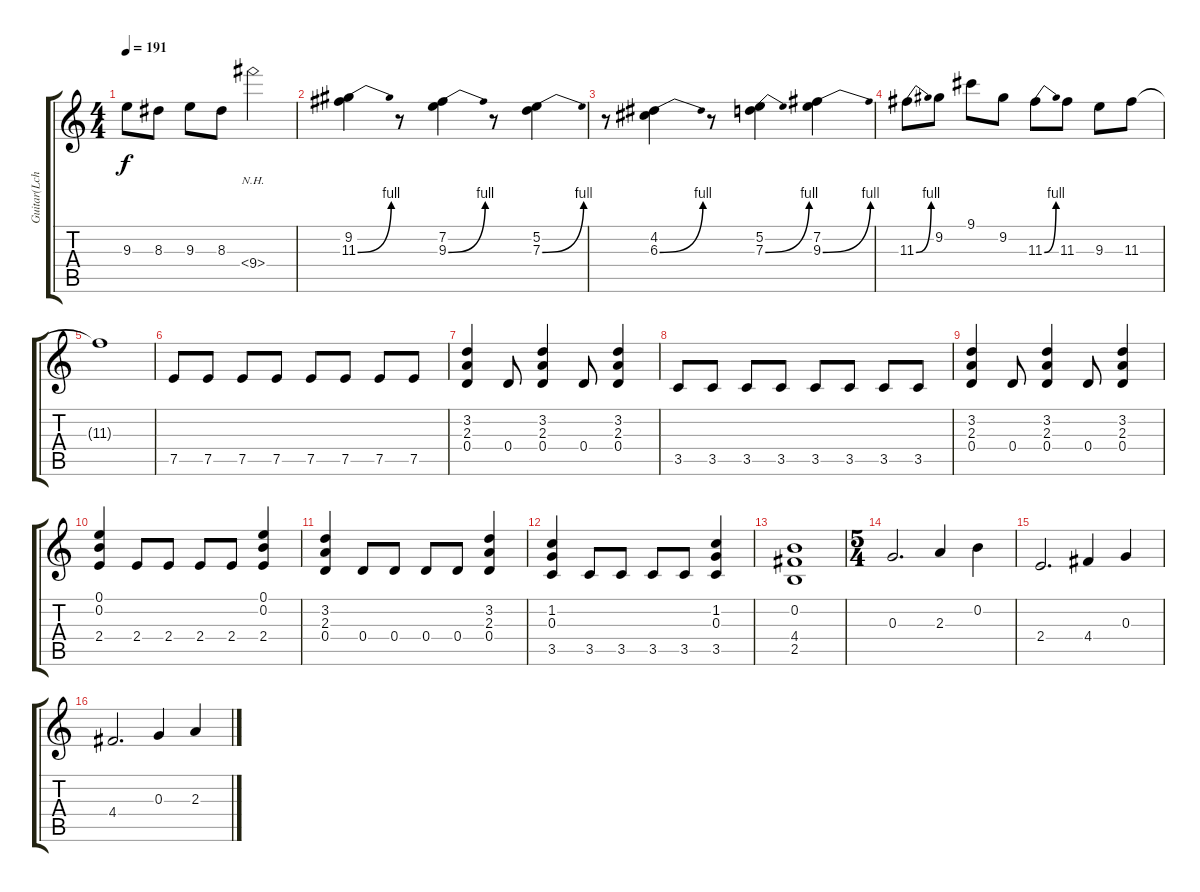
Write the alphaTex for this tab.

\track ("Guitar(Lch.)" "Guitar(Lch") {instrument distortionguitar}
\staff {score tabs}
\tuning (E4 B3 G3 D3 A2 E2) {hide}
\ts (4 4)
\tempo 191
\clef g2
\ks c
9.3.8{dy f} 8.3.8 9.3.8 8.3.8 9.4{nh}.2 |
(9.2 11.3{be (bend 0 0 60 4)}).4 r.8 (7.2 9.3{be (bend 0 0 60 4)}).4 r.8 (5.2 7.3{be (bend 0 0 60 4)}).4 |
r.8 (4.2 6.3{be (bend 0 0 60 4)}).4 r.8 (5.2 7.3{be (bend 0 0 60 4)}).4 (7.2 9.3{be (bend 0 0 60 4)}).4 |
11.3{be (bend 0 0 60 4)}.8 9.2.8 9.1.8 9.2.8 11.3{be (bend 0 0 60 4)}.8 11.3.8 9.3.8 11.3.8 |
11.3{t}.1 |
7.5.8 7.5.8 7.5.8 7.5.8 7.5.8 7.5.8 7.5.8 7.5.8 |
(3.2 2.3 0.4).4 0.4.8 (3.2 2.3 0.4).4 0.4.8 (3.2 2.3 0.4).4 |
3.5.8 3.5.8 3.5.8 3.5.8 3.5.8 3.5.8 3.5.8 3.5.8 |
(3.2 2.3 0.4).4 0.4.8 (3.2 2.3 0.4).4 0.4.8 (3.2 2.3 0.4).4 |
(0.1 0.2 2.4).4 2.4.8 2.4.8 2.4.8 2.4.8 (0.1 0.2 2.4).4 |
(3.2 2.3 0.4).4 0.4.8 0.4.8 0.4.8 0.4.8 (3.2 2.3 0.4).4 |
(1.2 0.3 3.5).4 3.5.8 3.5.8 3.5.8 3.5.8 (1.2 0.3 3.5).4 |
(0.2 4.4 2.5).1 |
\ts (5 4)
0.3.2{d} 2.3.4 0.2.4 |
2.4.2{d} 4.4.4 0.3.4 |
4.4.2{d} 0.3.4 2.3.4
